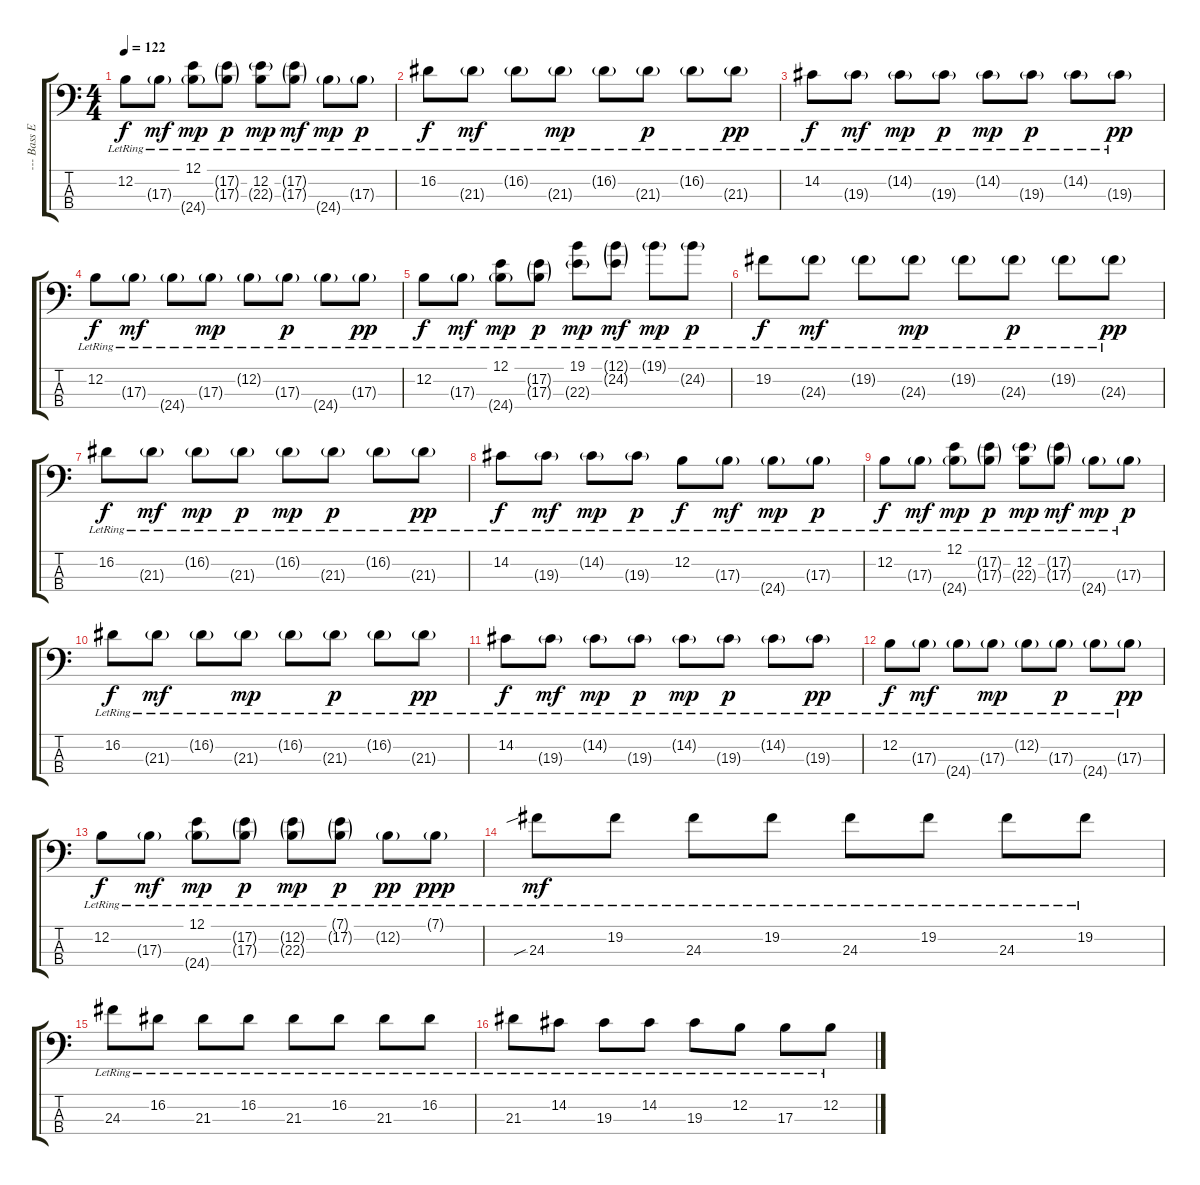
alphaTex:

\track ("--- Bass Effects" "--- Bass E") {instrument slapbass1}
\staff {score tabs}
\tuning (E2 B1 Gb1 B0) {hide}
\ts (4 4)
\tempo 122
\clef f4
\ks c
12.2{lr}.8{dy f} 17.3{g lr}.8{dy mf} (12.1{lr} 24.4{g lr}).8{dy mp} (17.2{g lr} 17.3{g lr}).8{dy p} (12.2{lr} 22.3{g lr}).8{dy mp} (17.2{g lr} 17.3{g lr}).8{dy mf} 24.4{g lr}.8{dy mp} 17.3{g lr}.8{dy p} |
16.2{lr}.8{dy f} 21.3{g lr}.8{dy mf} 16.2{g lr}.8 21.3{g lr}.8{dy mp} 16.2{g lr}.8 21.3{g lr}.8{dy p} 16.2{g lr}.8 21.3{g lr}.8{dy pp} |
14.2{lr}.8{dy f} 19.3{g lr}.8{dy mf} 14.2{g lr}.8{dy mp} 19.3{g lr}.8{dy p} 14.2{g lr}.8{dy mp} 19.3{g lr}.8{dy p} 14.2{g lr}.8 19.3{g lr}.8{dy pp} |
12.2{lr}.8{dy f} 17.3{g lr}.8{dy mf} 24.4{g lr}.8 17.3{g lr}.8{dy mp} 12.2{g lr}.8 17.3{g lr}.8{dy p} 24.4{g lr}.8 17.3{g lr}.8{dy pp} |
12.2{lr}.8{dy f} 17.3{g lr}.8{dy mf} (12.1{lr} 24.4{g lr}).8{dy mp} (17.2{g lr} 17.3{g lr}).8{dy p} (19.1 22.3{g lr}).8{dy mp} (12.1{g lr} 24.2{g lr}).8{dy mf} 19.1{g lr}.8{dy mp} 24.2{g lr}.8{dy p} |
19.2{lr}.8{dy f} 24.3{g lr}.8{dy mf} 19.2{g lr}.8 24.3{g lr}.8{dy mp} 19.2{g lr}.8 24.3{g lr}.8{dy p} 19.2{g lr}.8 24.3{g lr}.8{dy pp} |
16.2{lr}.8{dy f} 21.3{g lr}.8{dy mf} 16.2{g lr}.8{dy mp} 21.3{g lr}.8{dy p} 16.2{g lr}.8{dy mp} 21.3{g lr}.8{dy p} 16.2{g lr}.8 21.3{g lr}.8{dy pp} |
14.2{lr}.8{dy f} 19.3{g lr}.8{dy mf} 14.2{g lr}.8{dy mp} 19.3{g lr}.8{dy p} 12.2{lr}.8{dy f} 17.3{g lr}.8{dy mf} 24.4{g lr}.8{dy mp} 17.3{g lr}.8{dy p} |
12.2{lr}.8{dy f} 17.3{g lr}.8{dy mf} (12.1{lr} 24.4{g lr}).8{dy mp} (17.2{g lr} 17.3{g lr}).8{dy p} (12.2{lr} 22.3{g lr}).8{dy mp} (17.2{g lr} 17.3{g lr}).8{dy mf} 24.4{g lr}.8{dy mp} 17.3{g lr}.8{dy p} |
16.2{lr}.8{dy f} 21.3{g lr}.8{dy mf} 16.2{g lr}.8 21.3{g lr}.8{dy mp} 16.2{g lr}.8 21.3{g lr}.8{dy p} 16.2{g lr}.8 21.3{g lr}.8{dy pp} |
14.2{lr}.8{dy f} 19.3{g lr}.8{dy mf} 14.2{g lr}.8{dy mp} 19.3{g lr}.8{dy p} 14.2{g lr}.8{dy mp} 19.3{g lr}.8{dy p} 14.2{g lr}.8 19.3{g lr}.8{dy pp} |
12.2{lr}.8{dy f} 17.3{g lr}.8{dy mf} 24.4{g lr}.8 17.3{g lr}.8{dy mp} 12.2{g lr}.8 17.3{g lr}.8{dy p} 24.4{g lr}.8 17.3{g lr}.8{dy pp} |
12.2{lr}.8{dy f} 17.3{g lr}.8{dy mf} (12.1{lr} 24.4{g lr}).8{dy mp} (17.2{g lr} 17.3{g lr}).8{dy p} (12.2{g} 22.3{g lr}).8{dy mp} (7.1{g lr} 17.2{g lr}).8{dy p} 12.2{g lr}.8{dy pp} 7.1{g lr}.8{dy ppp} |
24.3{sib lr}.8{dy mf} 19.2{lr}.8 24.3{lr}.8 19.2{lr}.8 24.3{lr}.8 19.2{lr}.8 24.3{lr}.8 19.2{lr}.8 |
24.3{lr}.8 16.2{lr}.8 21.3{lr}.8 16.2{lr}.8 21.3{lr}.8 16.2{lr}.8 21.3{lr}.8 16.2{lr}.8 |
21.3{lr}.8 14.2{lr}.8 19.3{lr}.8 14.2{lr}.8 19.3{lr}.8 12.2{lr}.8 17.3{lr}.8 12.2{lr}.8
